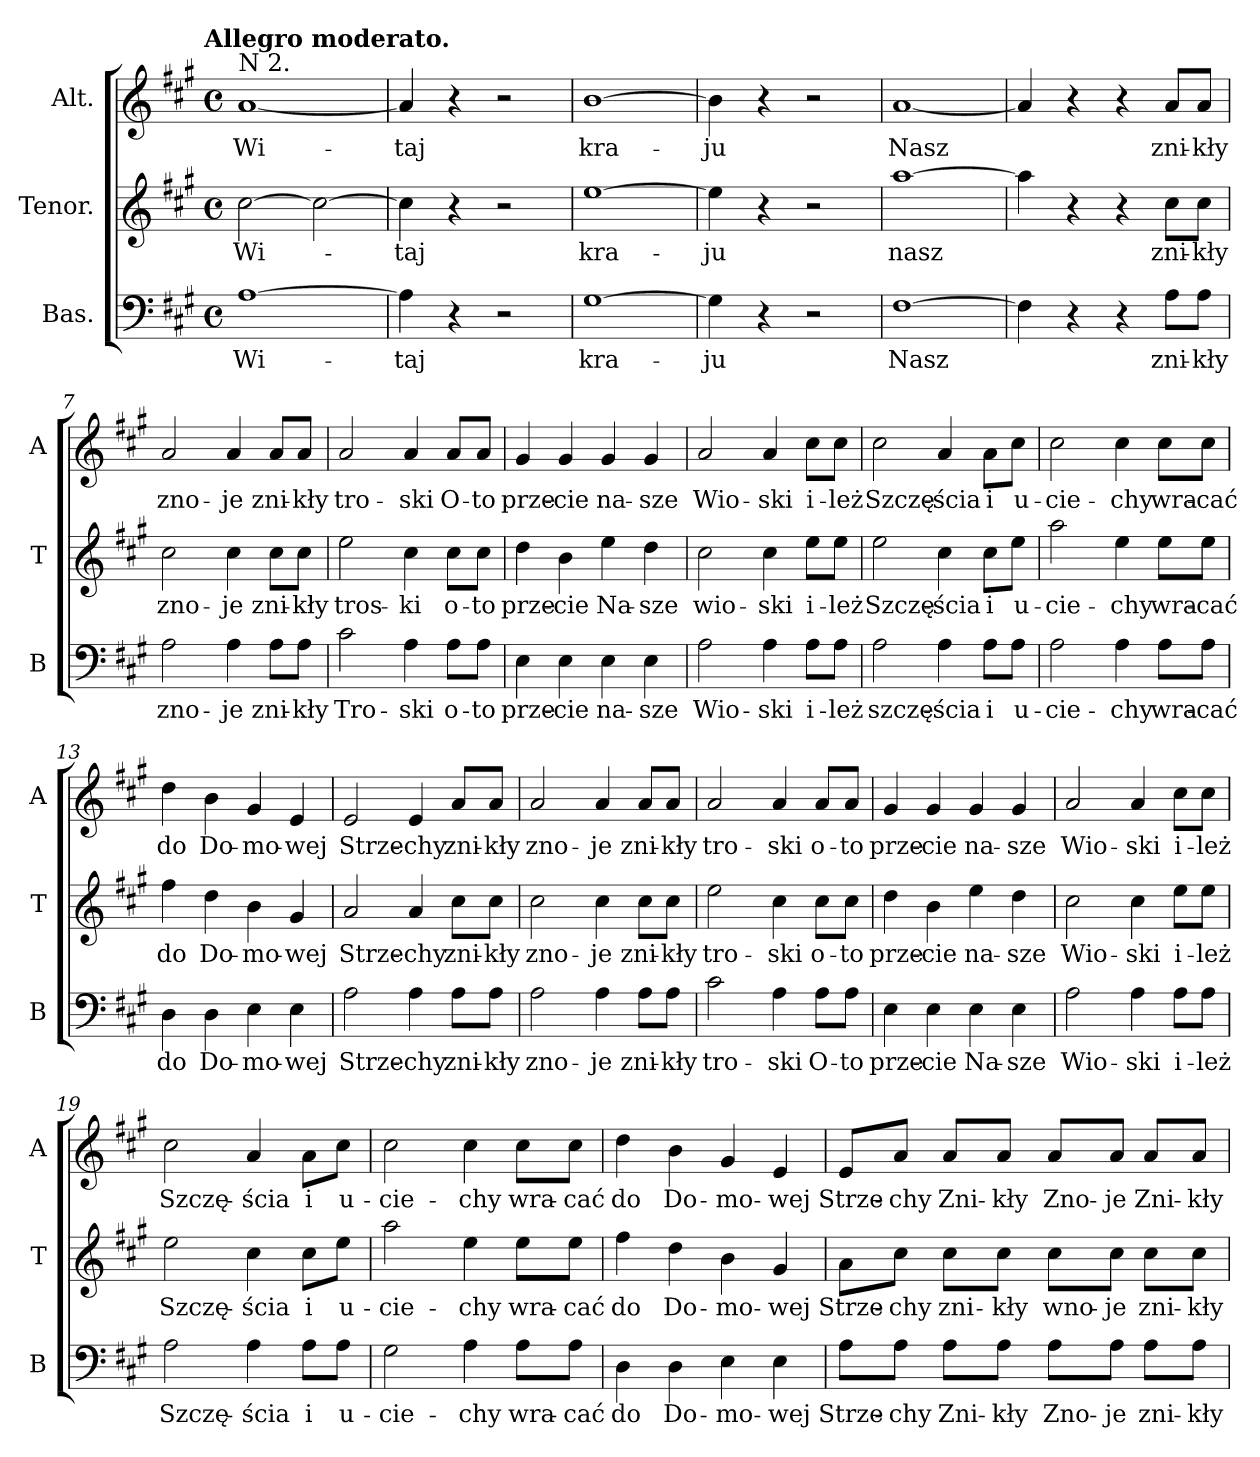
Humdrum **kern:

**kern	**text	**kern	**text	**kern	**text
*part3	*part3	*part2	*part2	*part1	*part1
*staff3	*staff3	*staff2	*staff2	*staff1	*staff1
*I"Bas.	*	*I"Tenor.	*	*I"Alt.	*
*I'B	*	*I'T	*	*I'A	*
*clefF4	*	*clefG2	*	*clefG2	*
*	*	*ITrd8c12	*	*	*
*k[f#c#g#]	*	*k[f#c#g#]	*	*k[f#c#g#]	*
*A:	*	*A:	*	*A:	*
!!LO:TX:omd:t=Allegro moderato.
*M4/4	*	*M4/4	*	*M4/4	*
*met(c)	*	*met(c)	*	*met(c)	*
*MM132	*	*MM132	*	*MM132	*
=1	=1	=1	=1	=1	=1
!	!	!	!	!LO:TX:a:t=N 2.	!
[1A	Wi-	[2c#\	Wi-	[1a	Wi-
.	.	2c#\_	.	.	.
=2	=2	=2	=2	=2	=2
4A\]	-taj	4c#\]	-taj	4a/]	-taj
4r	.	4r	.	4r	.
2r	.	2r	.	2r	.
=3	=3	=3	=3	=3	=3
[1G#	kra-	[1e	kra-	[1b	kra-
=4	=4	=4	=4	=4	=4
4G#\]	-ju	4e\]	-ju	4b\]	-ju
4r	.	4r	.	4r	.
2r	.	2r	.	2r	.
=5	=5	=5	=5	=5	=5
[1F#	Nasz	[1a	nasz	[1a	Nasz
=6	=6	=6	=6	=6	=6
4F#\]	.	4a\]	.	4a/]	.
4r	.	4r	.	4r	.
4r	.	4r	.	4r	.
8A\L	zni-	8c#\L	zni-	8a/L	zni-
8A\J	-kły	8c#\J	-kły	8a/J	-kły
=7	=7	=7	=7	=7	=7
2A\	zno-	2c#\	zno-	2a/	zno-
4A\	-je	4c#\	-je	4a/	-je
8A\L	zni-	8c#\L	zni-	8a/L	zni-
8A\J	-kły	8c#\J	-kły	8a/J	-kły
=8	=8	=8	=8	=8	=8
2c#\	Tro-	2e\	tros-	2a/	tro-
4A\	-ski	4c#\	-ki	4a/	-ski
8A\L	o-	8c#\L	o-	8a/L	O-
8A\J	-to	8c#\J	-to	8a/J	-to
=9	=9	=9	=9	=9	=9
4E\	prze-	4d\	prze-	4g#/	prze-
4E\	-cie	4B\	-cie	4g#/	-cie
4E\	na-	4e\	Na-	4g#/	na-
4E\	-sze	4d\	-sze	4g#/	-sze
=10	=10	=10	=10	=10	=10
2A\	Wio-	2c#\	wio-	2a/	Wio-
4A\	-ski	4c#\	-ski	4a/	-ski
8A\L	i-	8e\L	i-	8cc#\L	i-
8A\J	-leż	8e\J	-leż	8cc#\J	-leż
=11	=11	=11	=11	=11	=11
2A\	szczę-	2e\	Szczę-	2cc#\	Szczę-
4A\	-ścia	4c#\	-ścia	4a/	-ścia
8A\L	i	8c#\L	i	8a\L	i
8A\J	u-	8e\J	u-	8cc#\J	u-
=12	=12	=12	=12	=12	=12
2A\	-cie-	2a\	-cie-	2cc#\	-cie-
4A\	-chy	4e\	-chy	4cc#\	-chy
8A\L	wra-	8e\L	wra-	8cc#\L	wra-
8A\J	-cać	8e\J	-cać	8cc#\J	-cać
=13	=13	=13	=13	=13	=13
4D\	do	4f#\	do	4dd\	do
4D\	Do-	4d\	Do-	4b\	Do-
4E\	-mo-	4B\	-mo-	4g#/	-mo-
4E\	-wej	4G#/	-wej	4e/	-wej
=14	=14	=14	=14	=14	=14
2A\	Strze-	2A/	Strze-	2e/	Strze-
4A\	-chy	4A/	-chy	4e/	-chy
8A\L	zni-	8c#\L	zni-	8a/L	zni-
8A\J	-kły	8c#\J	-kły	8a/J	-kły
=15	=15	=15	=15	=15	=15
2A\	zno-	2c#\	zno-	2a/	zno-
4A\	-je	4c#\	-je	4a/	-je
8A\L	zni-	8c#\L	zni-	8a/L	zni-
8A\J	-kły	8c#\J	-kły	8a/J	-kły
=16	=16	=16	=16	=16	=16
2c#\	tro-	2e\	tro-	2a/	tro-
4A\	-ski	4c#\	-ski	4a/	-ski
8A\L	O-	8c#\L	o-	8a/L	o-
8A\J	-to	8c#\J	-to	8a/J	to
=17	=17	=17	=17	=17	=17
4E\	prze-	4d\	prze-	4g#/	prze-
4E\	-cie	4B\	-cie	4g#/	-cie
4E\	Na-	4e\	na-	4g#/	na-
4E\	-sze	4d\	-sze	4g#/	-sze
=18	=18	=18	=18	=18	=18
2A\	Wio-	2c#\	Wio-	2a/	Wio-
4A\	-ski	4c#\	-ski	4a/	-ski
8A\L	i-	8e\L	i-	8cc#\L	i-
8A\J	-leż	8e\J	-leż	8cc#\J	-leż
=19	=19	=19	=19	=19	=19
2A\	Szczę-	2e\	Szczę-	2cc#\	Szczę-
4A\	-ścia	4c#\	-ścia	4a/	-ścia
8A\L	i	8c#\L	i	8a\L	i
8A\J	u-	8e\J	u-	8cc#\J	u-
=20	=20	=20	=20	=20	=20
2G#\	-cie-	2a\	-cie-	2cc#\	-cie-
4A\	-chy	4e\	-chy	4cc#\	-chy
8A\L	wra-	8e\L	wra-	8cc#\L	wra-
8A\J	-cać	8e\J	-cać	8cc#\J	-cać
=21	=21	=21	=21	=21	=21
4D\	do	4f#\	do	4dd\	do
4D\	Do-	4d\	Do-	4b\	Do-
4E\	-mo-	4B\	-mo-	4g#/	-mo-
4E\	-wej	4G#/	-wej	4e/	-wej
=22	=22	=22	=22	=22	=22
8A\L	Strze-	8A\L	Strze-	8e/L	Strze-
8A\J	-chy	8c#\J	-chy	8a/J	-chy
8A\L	Zni-	8c#\L	zni-	8a/L	Zni-
8A\J	-kły	8c#\J	-kły	8a/J	-kły
8A\L	Zno-	8c#\L	wno-	8a/L	Zno-
8A\J	-je	8c#\J	-je	8a/J	-je
8A\L	zni-	8c#\L	zni-	8a/L	Zni-
8A\J	-kły	8c#\J	-kły	8a/J	-kły
=	=	=	=	=	=
*-	*-	*-	*-	*-	*-
